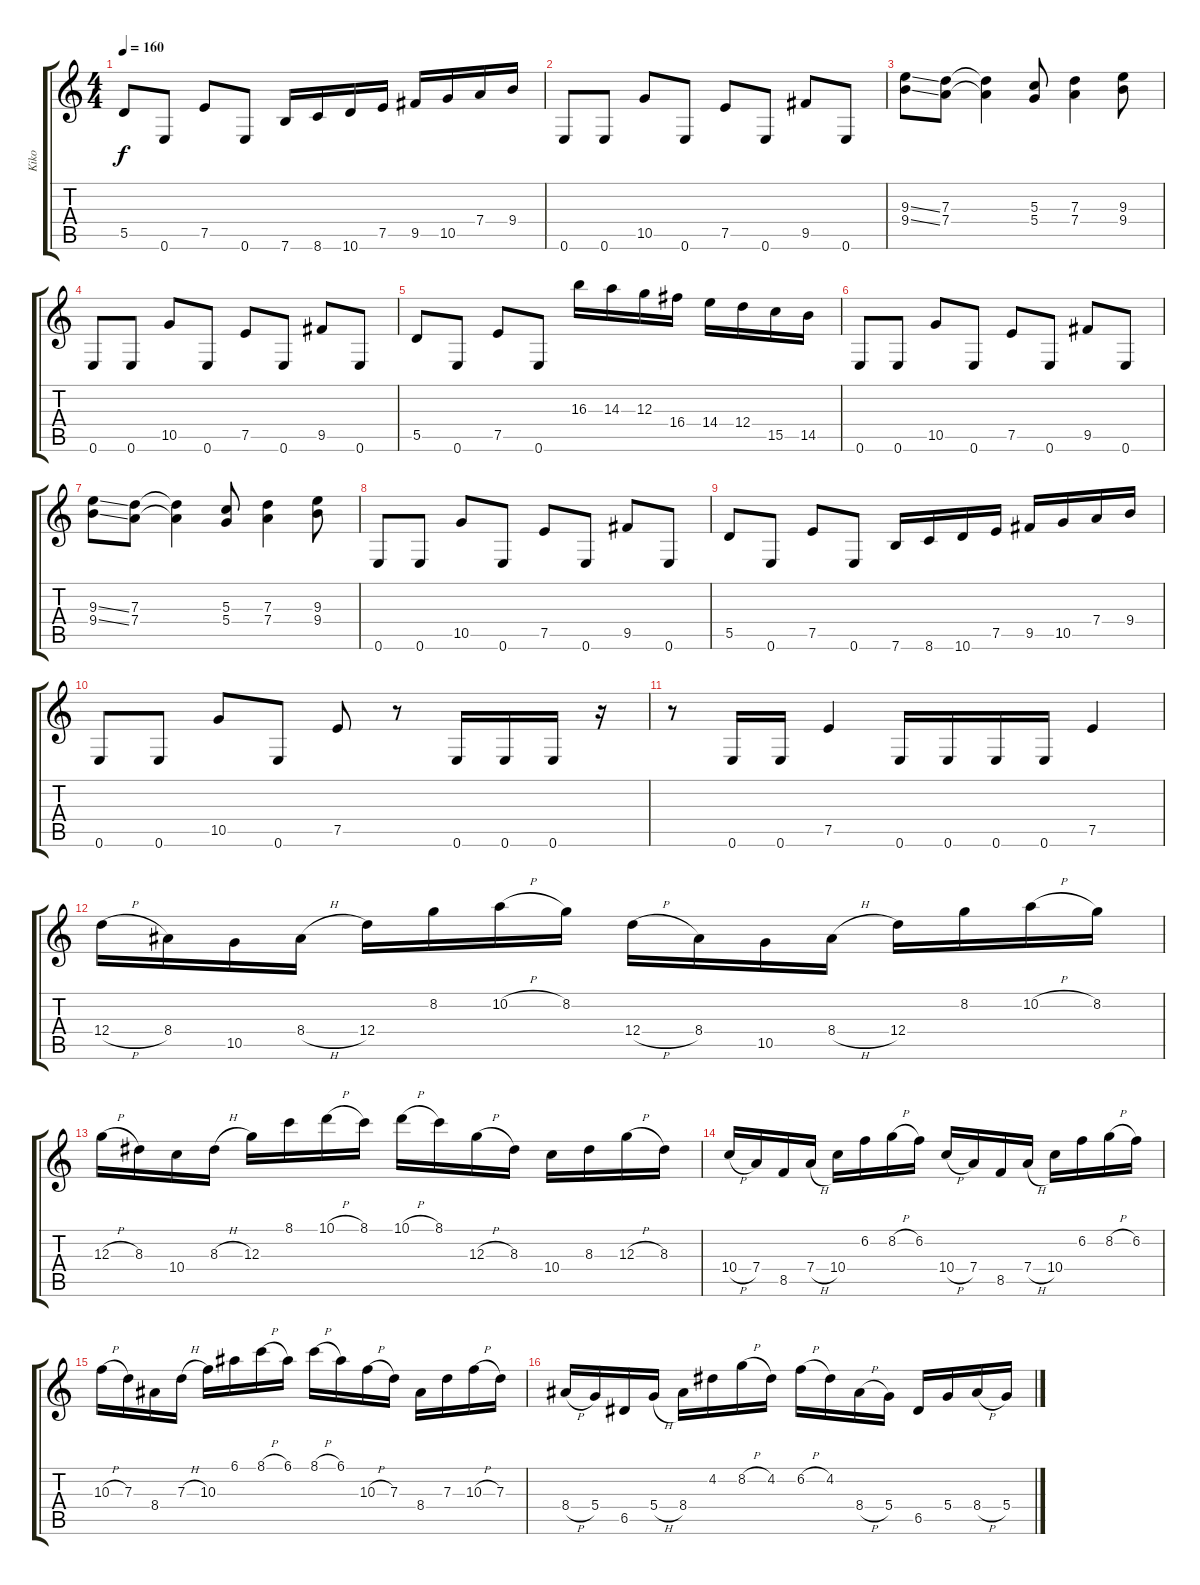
\track ("Kiko" "Kiko") {instrument distortionguitar}
\staff {score tabs}
\tuning (E4 B3 G3 D3 A2 E2) {hide}
\ts (4 4)
\tempo 160
\clef g2
\ks c
5.5.8{dy f} 0.6.8 7.5.8 0.6.8 7.6.16 8.6.16 10.6.16 7.5.16 9.5.16 10.5.16 7.4.16 9.4.16 |
0.6.8 0.6.8 10.5.8 0.6.8 7.5.8 0.6.8 9.5.8 0.6.8 |
(9.3{ss} 9.4{ss}).8 (7.3 7.4).8 (7.3{t} 7.4{t}).4 (5.3 5.4).8 (7.3 7.4).4 (9.3 9.4).8 |
0.6.8 0.6.8 10.5.8 0.6.8 7.5.8 0.6.8 9.5.8 0.6.8 |
5.5.8 0.6.8 7.5.8 0.6.8 16.3.16 14.3.16 12.3.16 16.4.16 14.4.16 12.4.16 15.5.16 14.5.16 |
0.6.8 0.6.8 10.5.8 0.6.8 7.5.8 0.6.8 9.5.8 0.6.8 |
(9.3{ss} 9.4{ss}).8 (7.3 7.4).8 (7.3{t} 7.4{t}).4 (5.3 5.4).8 (7.3 7.4).4 (9.3 9.4).8 |
0.6.8 0.6.8 10.5.8 0.6.8 7.5.8 0.6.8 9.5.8 0.6.8 |
5.5.8 0.6.8 7.5.8 0.6.8 7.6.16 8.6.16 10.6.16 7.5.16 9.5.16 10.5.16 7.4.16 9.4.16 |
0.6.8 0.6.8 10.5.8 0.6.8 7.5.8 r.8 0.6.16 0.6.16 0.6.16 r.16 |
r.8 0.6.16 0.6.16 7.5.4 0.6.16 0.6.16 0.6.16 0.6.16 7.5.4 |
12.4{h}.16 8.4.16 10.5.16 8.4{h}.16 12.4.16 8.2.16 10.2{h}.16 8.2.16 12.4{h}.16 8.4.16 10.5.16 8.4{h}.16 12.4.16 8.2.16 10.2{h}.16 8.2.16 |
12.3{h}.16 8.3.16 10.4.16 8.3{h}.16 12.3.16 8.1.16 10.1{h}.16 8.1.16 10.1{h}.16 8.1.16 12.3{h}.16 8.3.16 10.4.16 8.3.16 12.3{h}.16 8.3.16 |
10.4{h}.16 7.4.16 8.5.16 7.4{h}.16 10.4.16 6.2.16 8.2{h}.16 6.2.16 10.4{h}.16 7.4.16 8.5.16 7.4{h}.16 10.4.16 6.2.16 8.2{h}.16 6.2.16 |
10.3{h}.16 7.3.16 8.4.16 7.3{h}.16 10.3.16 6.1.16 8.1{h}.16 6.1.16 8.1{h}.16 6.1.16 10.3{h}.16 7.3.16 8.4.16 7.3.16 10.3{h}.16 7.3.16 |
8.4{h}.16 5.4.16 6.5.16 5.4{h}.16 8.4.16 4.2.16 8.2{h}.16 4.2.16 6.2{h}.16 4.2.16 8.4{h}.16 5.4.16 6.5.16 5.4.16 8.4{h}.16 5.4.16
